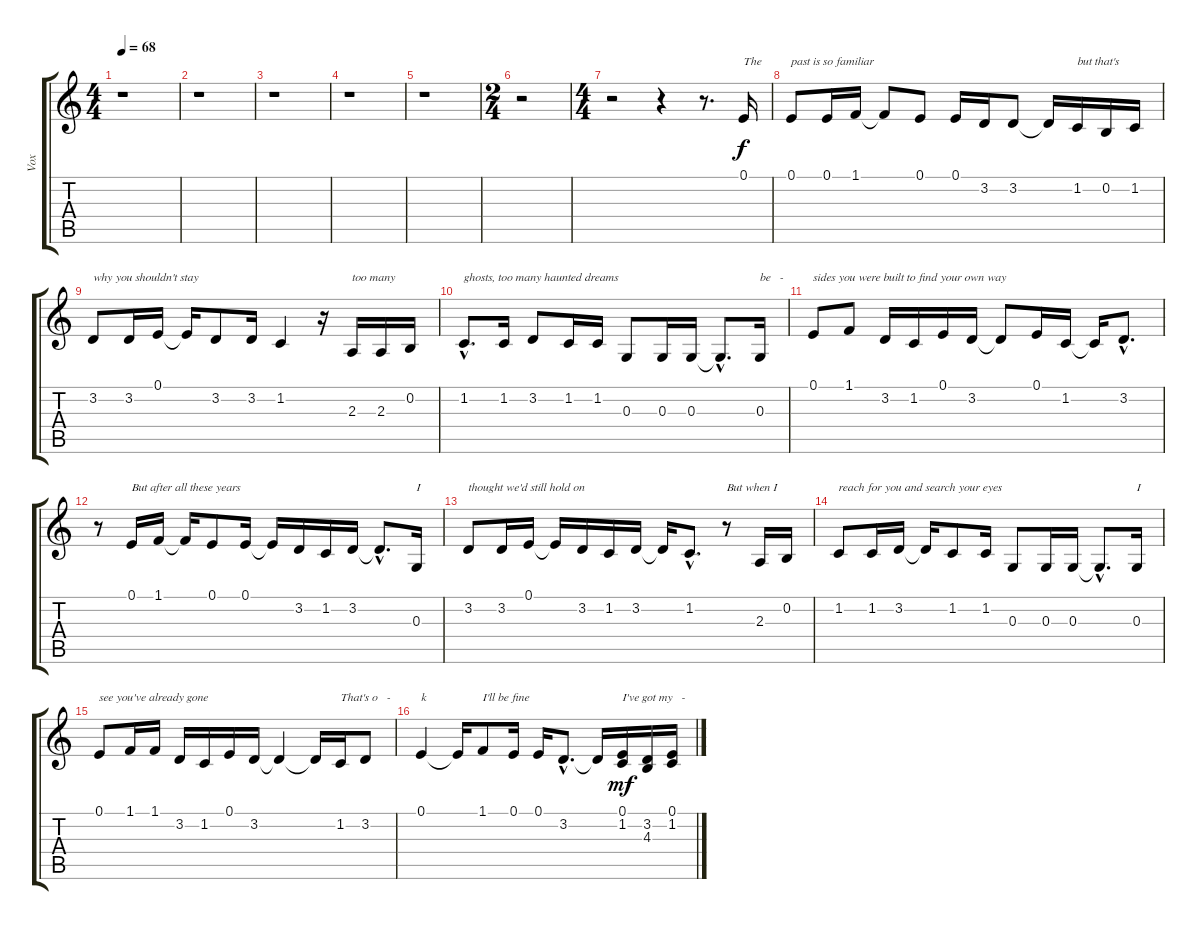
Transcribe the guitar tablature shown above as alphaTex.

\track ("Vox" "Vox") {instrument violin}
\staff {score tabs}
\tuning (E4 B3 G3 D3 A2 E2) {hide}
\ts (4 4)
\tempo 68
\clef g2
\ks c
r.1{dy f instrument violin} |
r.1 |
r.1 |
r.1 |
r.1 |
\ts (2 4)
r.2 |
\ts (4 4)
r.2 r.4 r.8{d} 0.1.16{txt "The"} |
0.1.8{txt "past is so familiar"} 0.1.16 1.1.16 1.1{t}.8 0.1.8 0.1.16 3.2.16 3.2.8 3.2{t}.16 1.2.16{txt "but that's"} 0.2.16 1.2.16 |
3.2.8{txt "why you shouldn't stay"} 3.2.16 0.1.16 0.1{t}.16 3.2.8 3.2.16 1.2.4 r.16 2.3.16{txt "too many"} 2.3.16 0.2.16 |
1.2{hac}.8{d txt "ghosts, too many haunted dreams"} 1.2.16 3.2.8 1.2.16 1.2.16 0.3.8 0.3.16 0.3.16 0.3{hac t}.8{d} 0.3.16{txt "be   -"} |
0.1.8{txt "sides you were built to find your own way"} 1.1.8 3.2.16 1.2.16 0.1.16 3.2.16 3.2{t}.8 0.1.16 1.2.16 1.2{t}.16 3.2{hac}.8{d} |
r.8 0.1.16{txt "But after all these years"} 1.1.16 1.1{t}.16 0.1.8 0.1.16 0.1{t}.16 3.2.16 1.2.16 3.2.16 3.2{hac t}.8{d} 0.3.16{txt "I"} |
3.2.8{txt "thought we'd still hold on"} 3.2.16 0.1.16 0.1{t}.16 3.2.16 1.2.16 3.2.16 3.2{t}.16 1.2{hac}.8{d} r.8{txt "But when I"} 2.3.16 0.2.16 |
1.2.8{txt "reach for you and search your eyes "} 1.2.16 3.2.16 3.2{t}.16 1.2.8 1.2.16 0.3.8 0.3.16 0.3.16 0.3{hac t}.8{d} 0.3.16{txt "I"} |
0.1.8{txt "see you've already gone"} 1.1.16 1.1.16 3.2.16 1.2.16 0.1.16 3.2.16 3.2{t}.4 3.2{t}.16 1.2.16{txt "That's o   -"} 3.2.8 |
0.1.4{txt "k"} 0.1{t}.16 1.1.8{txt "I'll be fine"} 0.1.16 0.1.16 3.2{hac}.8{d} 3.2{t}.16 (0.1 1.2).16{txt "I've got my   -" dy mf} (3.2 4.3).16 (0.1 1.2).16
